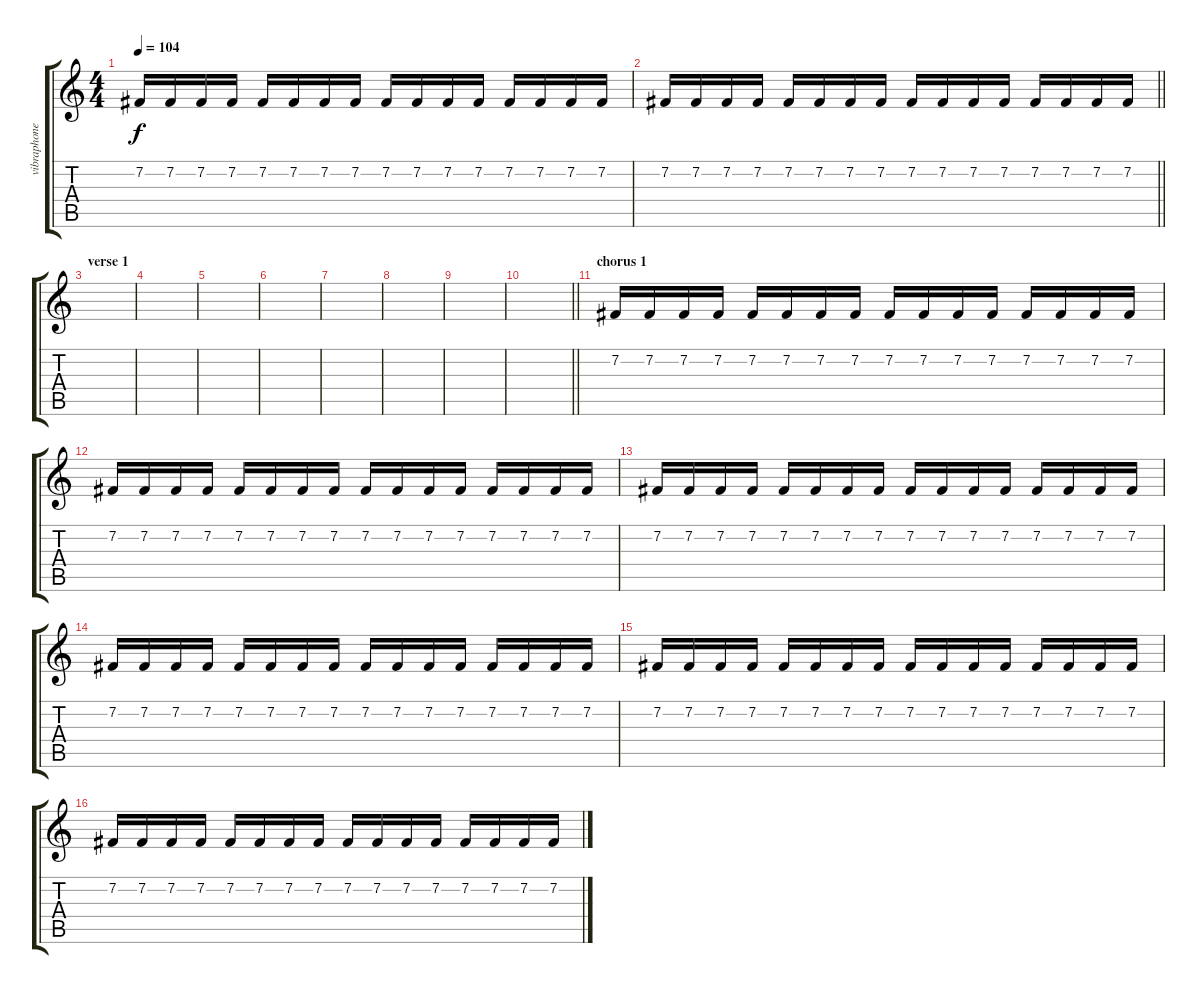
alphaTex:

\track ("vibraphone" "vibraphone") {instrument vibraphone}
\staff {score tabs}
\tuning (E4 B3 G3 D3 A2 E2) {hide}
\ts (4 4)
\tempo 104
\clef g2
\ks c
7.2.16{dy f} 7.2.16 7.2.16 7.2.16 7.2.16 7.2.16 7.2.16 7.2.16 7.2.16 7.2.16 7.2.16 7.2.16 7.2.16 7.2.16 7.2.16 7.2.16 |
\barLineRight lightlight
7.2.16 7.2.16 7.2.16 7.2.16 7.2.16 7.2.16 7.2.16 7.2.16 7.2.16 7.2.16 7.2.16 7.2.16 7.2.16 7.2.16 7.2.16 7.2.16 |
\section ("" "verse 1")
|
|
|
|
|
|
|
\barLineRight lightlight
|
\section ("" "chorus 1")
7.2.16 7.2.16 7.2.16 7.2.16 7.2.16 7.2.16 7.2.16 7.2.16 7.2.16 7.2.16 7.2.16 7.2.16 7.2.16 7.2.16 7.2.16 7.2.16 |
7.2.16 7.2.16 7.2.16 7.2.16 7.2.16 7.2.16 7.2.16 7.2.16 7.2.16 7.2.16 7.2.16 7.2.16 7.2.16 7.2.16 7.2.16 7.2.16 |
7.2.16 7.2.16 7.2.16 7.2.16 7.2.16 7.2.16 7.2.16 7.2.16 7.2.16 7.2.16 7.2.16 7.2.16 7.2.16 7.2.16 7.2.16 7.2.16 |
7.2.16 7.2.16 7.2.16 7.2.16 7.2.16 7.2.16 7.2.16 7.2.16 7.2.16 7.2.16 7.2.16 7.2.16 7.2.16 7.2.16 7.2.16 7.2.16 |
7.2.16 7.2.16 7.2.16 7.2.16 7.2.16 7.2.16 7.2.16 7.2.16 7.2.16 7.2.16 7.2.16 7.2.16 7.2.16 7.2.16 7.2.16 7.2.16 |
7.2.16 7.2.16 7.2.16 7.2.16 7.2.16 7.2.16 7.2.16 7.2.16 7.2.16 7.2.16 7.2.16 7.2.16 7.2.16 7.2.16 7.2.16 7.2.16
